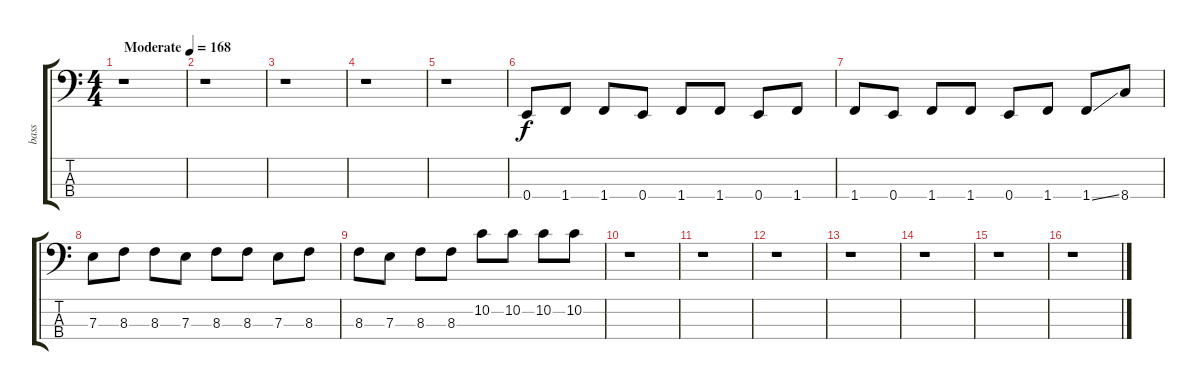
\track ("bass" "bass") {instrument electricbasspick}
\staff {score tabs}
\tuning (G2 D2 A1 E1) {hide}
\ts (4 4)
\tempo (168 "Moderate")
\clef f4
\ks c
r.1{dy f instrument electricbasspick} |
r.1 |
r.1 |
r.1 |
r.1 |
0.4.8 1.4.8 1.4.8 0.4.8 1.4.8 1.4.8 0.4.8 1.4.8 |
1.4.8 0.4.8 1.4.8 1.4.8 0.4.8 1.4.8 1.4{ss}.8 8.4.8 |
7.3.8 8.3.8 8.3.8 7.3.8 8.3.8 8.3.8 7.3.8 8.3.8 |
8.3.8 7.3.8 8.3.8 8.3.8 10.2.8 10.2.8 10.2.8 10.2.8 |
r.1 |
r.1 |
r.1 |
r.1 |
r.1 |
r.1 |
r.1
